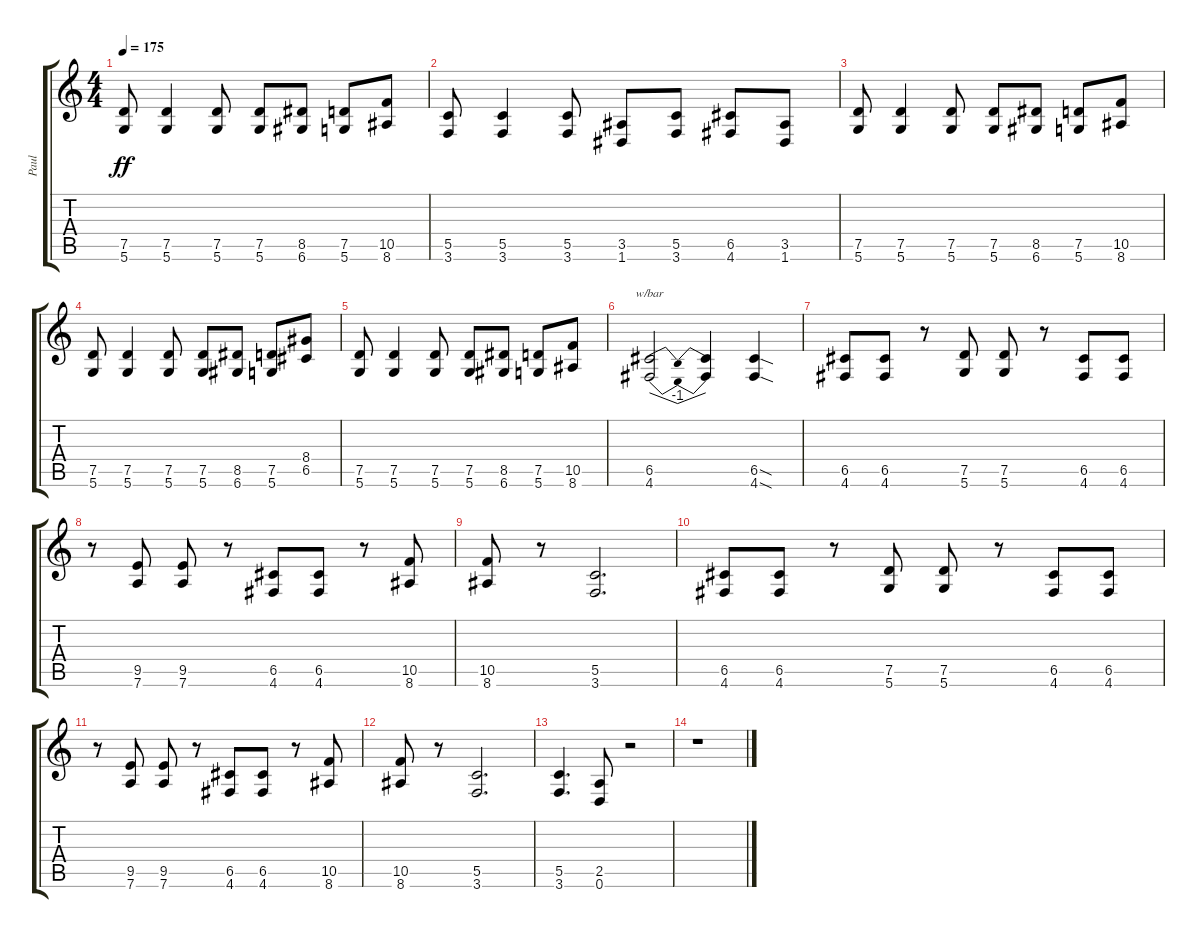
\track ("Paul" "Paul") {instrument distortionguitar}
\staff {score tabs}
\tuning (D4 A3 F3 C3 G2 D2) {hide}
\ts (4 4)
\tempo 175
\clef g2
\ks c
(7.5 5.6).8{dy ff} (7.5 5.6).4 (7.5 5.6).8 (7.5 5.6).8 (8.5 6.6).8 (7.5 5.6).8 (10.5 8.6).8 |
(5.5 3.6).8 (5.5 3.6).4 (5.5 3.6).8 (3.5 1.6).8 (5.5 3.6).8 (6.5 4.6).8 (3.5 1.6).8 |
(7.5 5.6).8 (7.5 5.6).4 (7.5 5.6).8 (7.5 5.6).8 (8.5 6.6).8 (7.5 5.6).8 (10.5 8.6).8 |
(7.5 5.6).8 (7.5 5.6).4 (7.5 5.6).8 (7.5 5.6).8 (8.5 6.6).8 (7.5 5.6).8 (8.4 6.5).8 |
(7.5 5.6).8 (7.5 5.6).4 (7.5 5.6).8 (7.5 5.6).8 (8.5 6.6).8 (7.5 5.6).8 (10.5 8.6).8 |
(6.5 4.6).2{tbe (dip default 0 0 30 -4 60 0)} (6.5{t} 4.6{t}).4 (6.5{sod} 4.6{sod}).4 |
(6.5 4.6).8 (6.5 4.6).8 r.8 (7.5 5.6).8 (7.5 5.6).8 r.8 (6.5 4.6).8 (6.5 4.6).8 |
r.8 (9.5 7.6).8 (9.5 7.6).8 r.8 (6.5 4.6).8 (6.5 4.6).8 r.8 (10.5 8.6).8 |
(10.5 8.6).8 r.8 (5.5 3.6).2{d} |
(6.5 4.6).8 (6.5 4.6).8 r.8 (7.5 5.6).8 (7.5 5.6).8 r.8 (6.5 4.6).8 (6.5 4.6).8 |
r.8 (9.5 7.6).8 (9.5 7.6).8 r.8 (6.5 4.6).8 (6.5 4.6).8 r.8 (10.5 8.6).8 |
(10.5 8.6).8 r.8 (5.5 3.6).2{d} |
(5.5 3.6).4{d} (2.5 0.6).8 r.2 |
r.1
